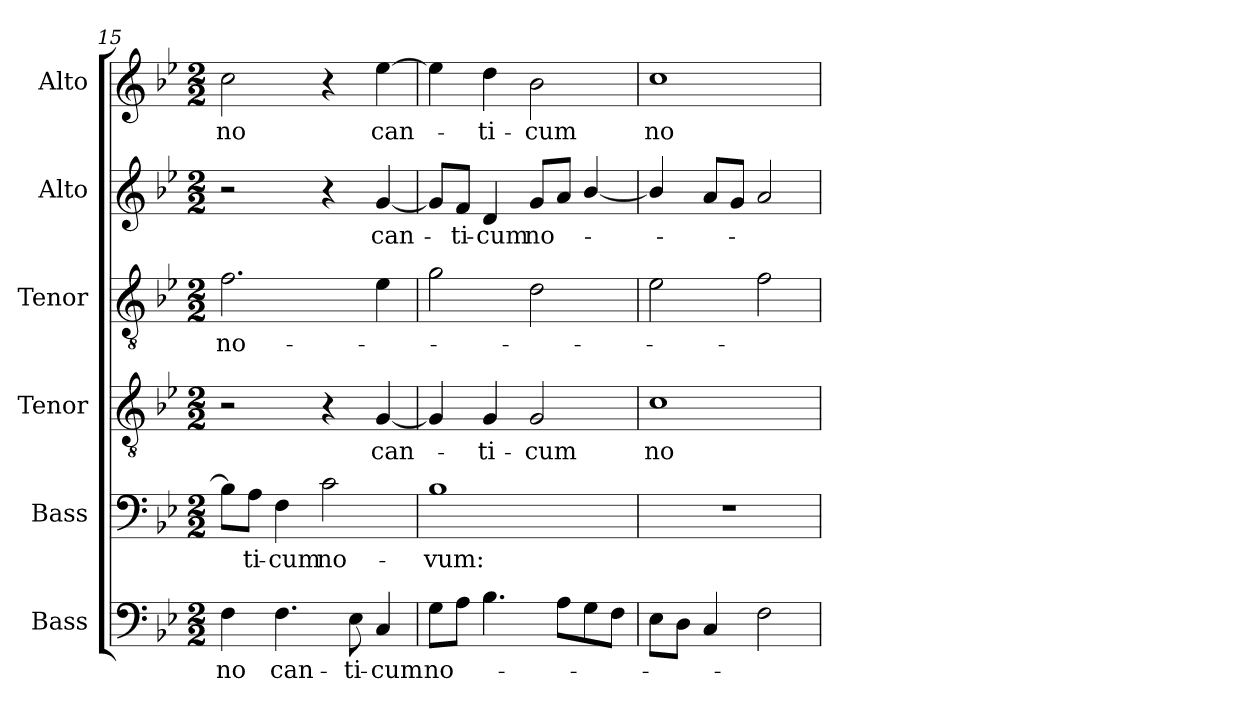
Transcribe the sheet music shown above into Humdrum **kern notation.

**kern	**text	**kern	**text	**kern	**text	**kern	**text	**kern	**text	**kern	**text
*part6	*part6	*part5	*part5	*part4	*part4	*part3	*part3	*part2	*part2	*part1	*part1
*staff6	*staff6	*staff5	*staff5	*staff4	*staff4	*staff3	*staff3	*staff2	*staff2	*staff1	*staff1
*I"Bass	*	*I"Bass	*	*I"Tenor	*	*I"Tenor	*	*I"Alto	*	*I"Alto	*
*I'B.	*	*I'B.	*	*I'T.	*	*I'T.	*	*I'A.	*	*I'A.	*
*clefF4	*	*clefF4	*	*clefGv2	*	*clefGv2	*	*clefG2	*	*clefG2	*
*	*	*	*	*ITrd7c12	*	*ITrd7c12	*	*	*	*	*
*k[b-e-]	*	*k[b-e-]	*	*k[b-e-]	*	*k[b-e-]	*	*k[b-e-]	*	*k[b-e-]	*
*B-:	*	*B-:	*	*B-:	*	*B-:	*	*B-:	*	*B-:	*
*M2/2	*	*M2/2	*	*M2/2	*	*M2/2	*	*M2/2	*	*M2/2	*
=15	=15	=15	=15	=15	=15	=15	=15	=15	=15	=15	=15
!	!LO:LY:b:color=#000000	!	!	!	!	!	!	!	!	!	!
!	!	!	!	!	!	!	!LO:LY:b:color=#000000	!	!	!	!
!	!	!	!	!	!	!	!	!	!	!	!LO:LY:b:color=#000000
4Fi\	-no	8B-i\L]	.	2r	.	2.Fi\	no-	2r	.	2cci\	-no
!	!	!	!LO:LY:b:color=#000000	!	!	!	!	!	!	!	!
.	.	8Ai\J	-ti-	.	.	.	.	.	.	.	.
!	!LO:LY:b:color=#000000	!	!	!	!	!	!	!	!	!	!
!	!	!	!LO:LY:b:color=#000000	!	!	!	!	!	!	!	!
4.Fi\	can-	4Fi\	-cum	.	.	.	.	.	.	.	.
!	!	!	!LO:LY:b:color=#000000	!	!	!	!	!	!	!	!
.	.	2ci\	no-	4r	.	.	.	4r	.	4r	.
!	!LO:LY:b:color=#000000	!	!	!	!	!	!	!	!	!	!
8E-i\	-ti-	.	.	.	.	.	.	.	.	.	.
!	!LO:LY:b:color=#000000	!	!	!	!	!	!	!	!	!	!
!	!	!	!	!	!LO:LY:b:color=#000000	!	!	!	!	!	!
!	!	!	!	!	!	!	!	!	!LO:LY:b:color=#000000	!	!
!	!	!	!	!	!	!	!	!	!	!	!LO:LY:b:color=#000000
4Ci/	-cum	.	.	[4GGi/	can-	4E-i\	.	[4gi/	can-	[4ee-i\	can-
=16	=16	=16	=16	=16	=16	=16	=16	=16	=16	=16	=16
!	!LO:LY:b:color=#000000	!	!	!	!	!	!	!	!	!	!
!	!	!	!LO:LY:b:color=#000000	!	!	!	!	!	!	!	!
8Gi\L	no-	1B-i	-vum:	4GGi/]	.	2Gi\	.	8gi/L]	.	4ee-i\]	.
!	!	!	!	!	!	!	!	!	!LO:LY:b:color=#000000	!	!
8Ai\J	.	.	.	.	.	.	.	8fi/J	-ti-	.	.
!	!	!	!	!	!LO:LY:b:color=#000000	!	!	!	!	!	!
!	!	!	!	!	!	!	!	!	!LO:LY:b:color=#000000	!	!
!	!	!	!	!	!	!	!	!	!	!	!LO:LY:b:color=#000000
4.B-i\	.	.	.	4GGi/	-ti-	.	.	4di/	-cum	4ddi\	-ti-
!	!	!	!	!	!LO:LY:b:color=#000000	!	!	!	!	!	!
!	!	!	!	!	!	!	!	!	!LO:LY:b:color=#000000	!	!
!	!	!	!	!	!	!	!	!	!	!	!LO:LY:b:color=#000000
.	.	.	.	2GGi/	-cum	2Di\	.	8gi/L	no-	2b-i\	-cum
8Ai\L	.	.	.	.	.	.	.	8ai/J	.	.	.
8Gi\	.	.	.	.	.	.	.	[4b-i/	.	.	.
8Fi\J	.	.	.	.	.	.	.	.	.	.	.
=17	=17	=17	=17	=17	=17	=17	=17	=17	=17	=17	=17
!	!	!	!	!	!LO:LY:b:color=#000000	!	!	!	!	!	!
!	!	!	!	!	!	!	!	!	!	!	!LO:LY:b:color=#000000
8E-i\L	.	1r	.	1Ci	no-	2E-i\	.	4b-i/]	.	1cci	no-
8Di\J	.	.	.	.	.	.	.	.	.	.	.
4Ci/	.	.	.	.	.	.	.	8ai/L	.	.	.
.	.	.	.	.	.	.	.	8gi/J	.	.	.
2Fi\	.	.	.	.	.	2Fi\	.	2ai/	.	.	.
=	=	=	=	=	=	=	=	=	=	=	=
*-	*-	*-	*-	*-	*-	*-	*-	*-	*-	*-	*-
